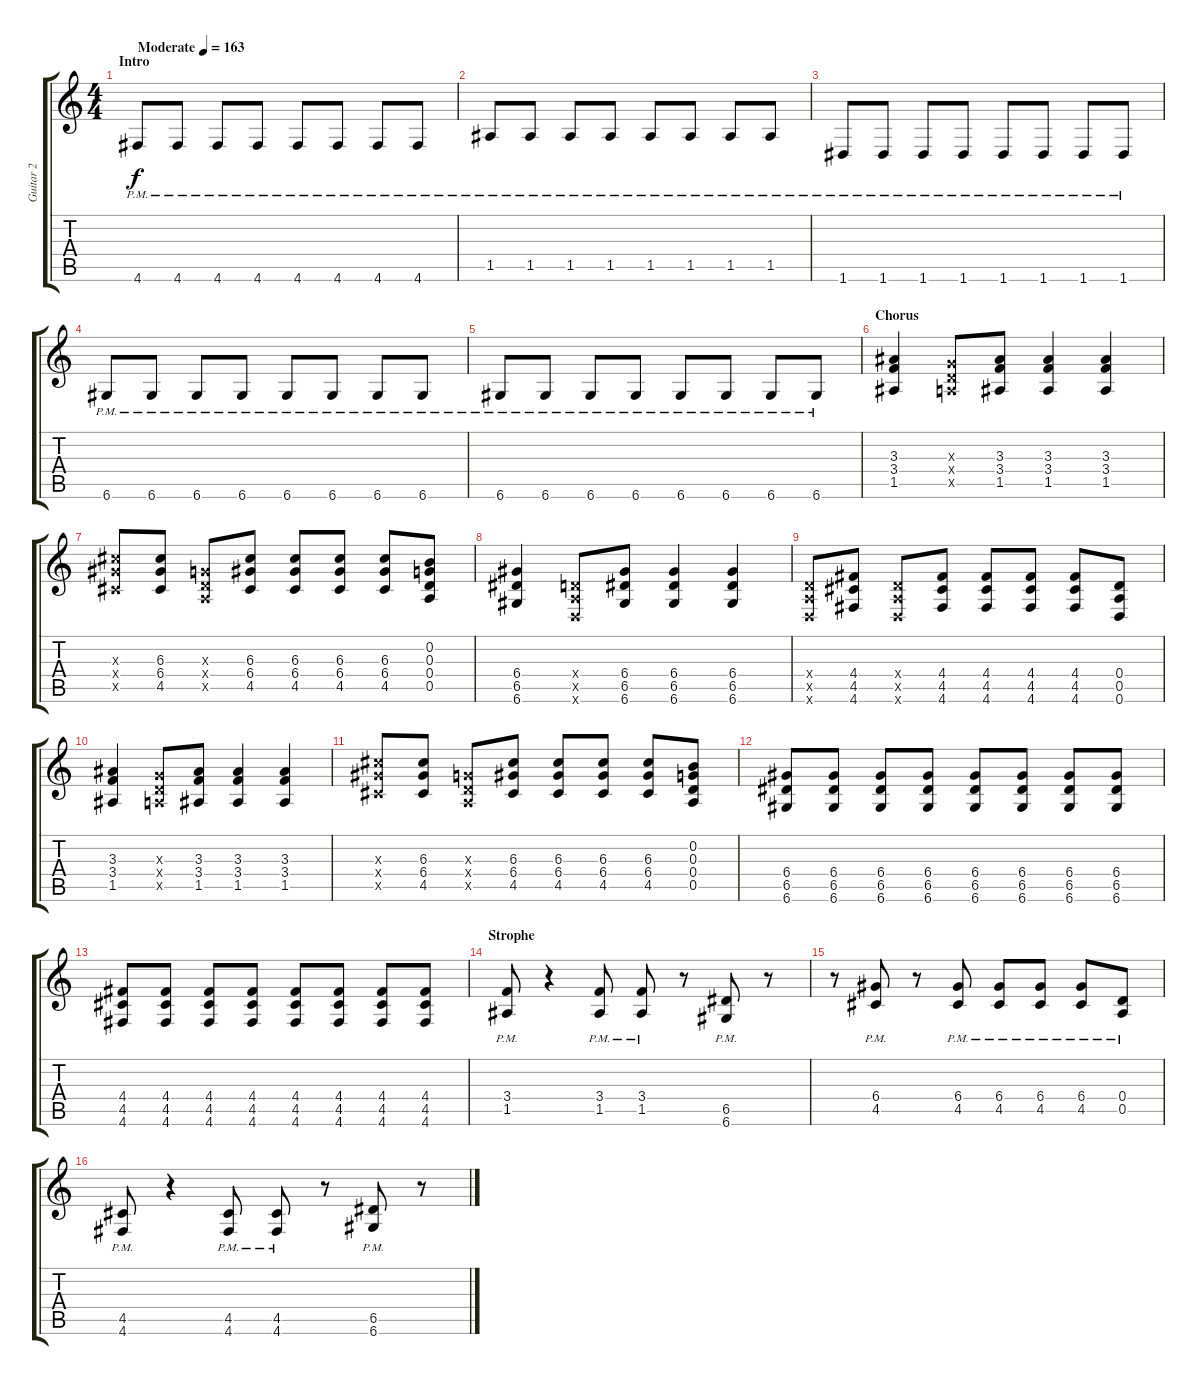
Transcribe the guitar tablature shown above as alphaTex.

\track ("Guitar 2" "Guitar 2") {instrument distortionguitar}
\staff {score tabs}
\tuning (E4 B3 G3 D3 A2 D2) {hide}
\ts (4 4)
\section ("" "Intro")
\tempo (163 "Moderate")
\clef g2
\ks c
4.6{pm}.8{dy f instrument distortionguitar} 4.6{pm}.8 4.6{pm}.8 4.6{pm}.8 4.6{pm}.8 4.6{pm}.8 4.6{pm}.8 4.6{pm}.8 |
1.5{pm}.8 1.5{pm}.8 1.5{pm}.8 1.5{pm}.8 1.5{pm}.8 1.5{pm}.8 1.5{pm}.8 1.5{pm}.8 |
1.6{pm}.8 1.6{pm}.8 1.6{pm}.8 1.6{pm}.8 1.6{pm}.8 1.6{pm}.8 1.6{pm}.8 1.6{pm}.8 |
6.6{pm}.8 6.6{pm}.8 6.6{pm}.8 6.6{pm}.8 6.6{pm}.8 6.6{pm}.8 6.6{pm}.8 6.6{pm}.8 |
6.6{pm}.8 6.6{pm}.8 6.6{pm}.8 6.6{pm}.8 6.6{pm}.8 6.6{pm}.8 6.6{pm}.8 6.6{pm}.8 |
\section ("" "Chorus")
(3.3 3.4 1.5).4 (0.3{x} 0.4{x} 0.5{x}).8 (3.3 3.4 1.5).8 (3.3 3.4 1.5).4 (3.3 3.4 1.5).4 |
(6.3{x} 6.4{x} 4.5{x}).8 (6.3 6.4 4.5).8 (0.3{x} 0.4{x} 0.5{x}).8 (6.3 6.4 4.5).8 (6.3 6.4 4.5).8 (6.3 6.4 4.5).8 (6.3 6.4 4.5).8 (0.2 0.3 0.4 0.5).8 |
(6.4 6.5 6.6).4 (0.4{x} 0.5{x} 0.6{x}).8 (6.4 6.5 6.6).8 (6.4 6.5 6.6).4 (6.4 6.5 6.6).4 |
(0.4{x} 0.5{x} 0.6{x}).8 (4.4 4.5 4.6).8 (0.4{x} 0.5{x} 0.6{x}).8 (4.4 4.5 4.6).8 (4.4 4.5 4.6).8 (4.4 4.5 4.6).8 (4.4 4.5 4.6).8 (0.4 0.5 0.6).8 |
(3.3 3.4 1.5).4 (0.3{x} 0.4{x} 0.5{x}).8 (3.3 3.4 1.5).8 (3.3 3.4 1.5).4 (3.3 3.4 1.5).4 |
(6.3{x} 6.4{x} 4.5{x}).8 (6.3 6.4 4.5).8 (0.3{x} 0.4{x} 0.5{x}).8 (6.3 6.4 4.5).8 (6.3 6.4 4.5).8 (6.3 6.4 4.5).8 (6.3 6.4 4.5).8 (0.2 0.3 0.4 0.5).8 |
(6.4 6.5 6.6).8 (6.4 6.5 6.6).8 (6.4 6.5 6.6).8 (6.4 6.5 6.6).8 (6.4 6.5 6.6).8 (6.4 6.5 6.6).8 (6.4 6.5 6.6).8 (6.4 6.5 6.6).8 |
(4.4 4.5 4.6).8 (4.4 4.5 4.6).8 (4.4 4.5 4.6).8 (4.4 4.5 4.6).8 (4.4 4.5 4.6).8 (4.4 4.5 4.6).8 (4.4 4.5 4.6).8 (4.4 4.5 4.6).8 |
\section ("" "Strophe")
(3.4{pm} 1.5{pm}).8 r.4 (3.4{pm} 1.5{pm}).8 (3.4{pm} 1.5{pm}).8 r.8 (6.5{pm} 6.6{pm}).8 r.8 |
r.8 (6.4{pm} 4.5{pm}).8 r.8 (6.4{pm} 4.5{pm}).8 (6.4{pm} 4.5{pm}).8 (6.4{pm} 4.5{pm}).8 (6.4{pm} 4.5{pm}).8 (0.4{pm} 0.5{pm}).8 |
(4.5{pm} 4.6{pm}).8 r.4 (4.5{pm} 4.6{pm}).8 (4.5{pm} 4.6{pm}).8 r.8 (6.5{pm} 6.6{pm}).8 r.8
